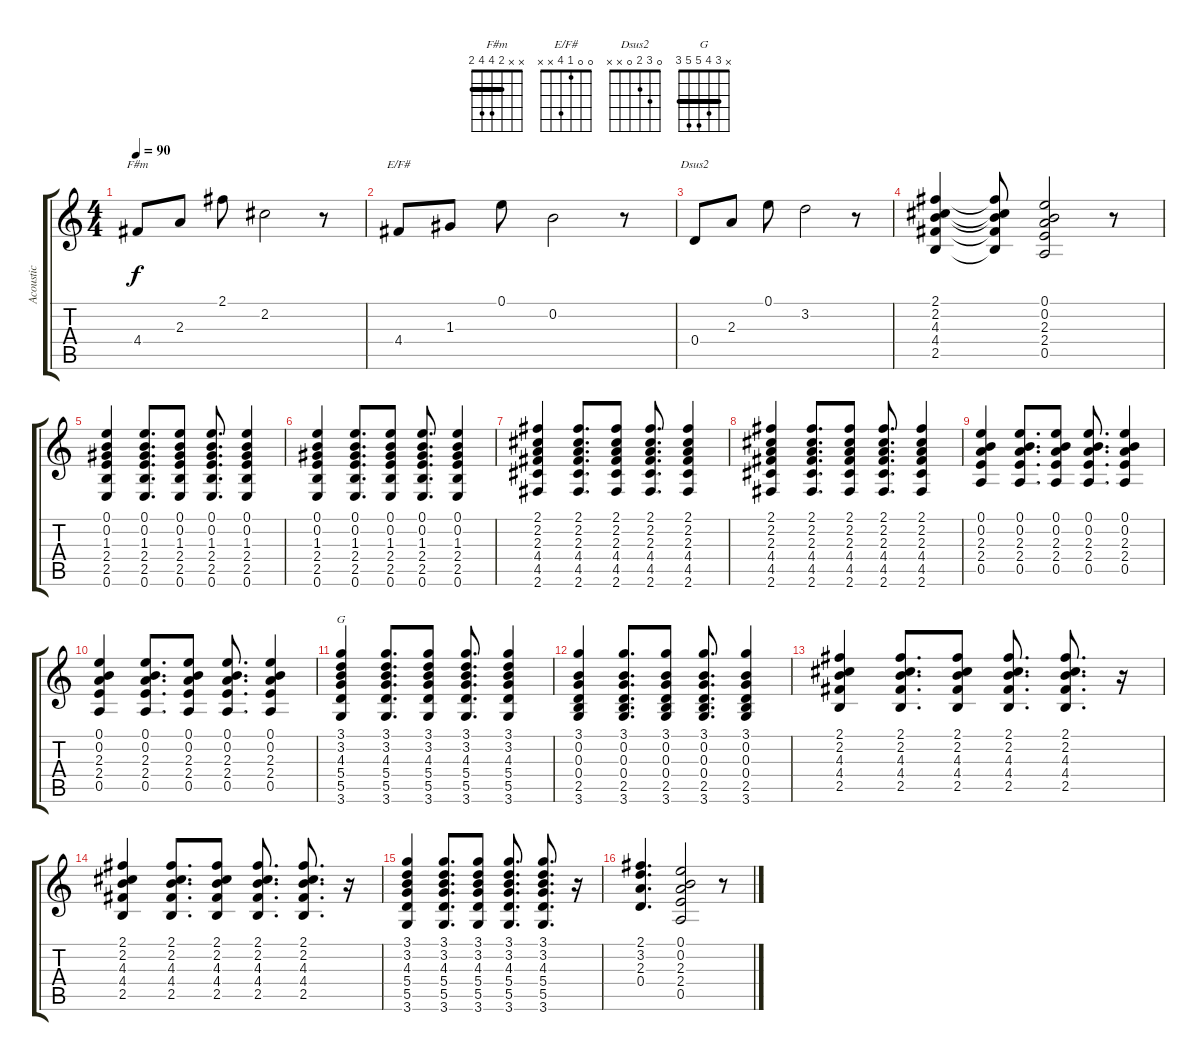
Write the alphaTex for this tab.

\track ("Acoustic" "Acoustic") {instrument acousticguitarnylon}
\staff {score tabs}
\tuning (E4 B3 G3 D3 A2 E2) {hide}
\chord ("F#m" x x 2 4 4 2) {barre 2}
\chord ("E/F#" 0 0 1 4 x x)
\chord ("Dsus2" 0 3 2 0 x x)
\chord ("G" x 3 4 5 5 3) {barre 3}
\ts (4 4)
\tempo 90
\clef g2
\ks c
4.4.8{ch "F#m" dy f} 2.3.8 2.1.8 2.2.2 r.8 |
4.4.8{ch "E/F#"} 1.3.8 0.1.8 0.2.2 r.8 |
0.4.8{ch "Dsus2"} 2.3.8 0.1.8 3.2.2 r.8 |
(2.1 2.2 4.3 4.4 2.5).4 (2.1{t} 2.2{t} 4.3{t} 4.4{t} 2.5{t}).8 (0.1 0.2 2.3 2.4 0.5).2 r.8 |
(0.1 0.2 1.3 2.4 2.5 0.6).4 (0.1 0.2 1.3 2.4 2.5 0.6).8{d} (0.1 0.2 1.3 2.4 2.5 0.6).8 (0.1 0.2 1.3 2.4 2.5 0.6).8{d} (0.1 0.2 1.3 2.4 2.5 0.6).4 |
(0.1 0.2 1.3 2.4 2.5 0.6).4 (0.1 0.2 1.3 2.4 2.5 0.6).8{d} (0.1 0.2 1.3 2.4 2.5 0.6).8 (0.1 0.2 1.3 2.4 2.5 0.6).8{d} (0.1 0.2 1.3 2.4 2.5 0.6).4 |
(2.1 2.2 2.3 4.4 4.5 2.6).4 (2.1 2.2 2.3 4.4 4.5 2.6).8{d} (2.1 2.2 2.3 4.4 4.5 2.6).8 (2.1 2.2 2.3 4.4 4.5 2.6).8{d} (2.1 2.2 2.3 4.4 4.5 2.6).4 |
(2.1 2.2 2.3 4.4 4.5 2.6).4 (2.1 2.2 2.3 4.4 4.5 2.6).8{d} (2.1 2.2 2.3 4.4 4.5 2.6).8 (2.1 2.2 2.3 4.4 4.5 2.6).8{d} (2.1 2.2 2.3 4.4 4.5 2.6).4 |
(0.1 0.2 2.3 2.4 0.5).4 (0.1 0.2 2.3 2.4 0.5).8{d} (0.1 0.2 2.3 2.4 0.5).8 (0.1 0.2 2.3 2.4 0.5).8{d} (0.1 0.2 2.3 2.4 0.5).4 |
(0.1 0.2 2.3 2.4 0.5).4 (0.1 0.2 2.3 2.4 0.5).8{d} (0.1 0.2 2.3 2.4 0.5).8 (0.1 0.2 2.3 2.4 0.5).8{d} (0.1 0.2 2.3 2.4 0.5).4 |
(3.1 3.2 4.3 5.4 5.5 3.6).4{ch "G"} (3.1 3.2 4.3 5.4 5.5 3.6).8{d} (3.1 3.2 4.3 5.4 5.5 3.6).8 (3.1 3.2 4.3 5.4 5.5 3.6).8{d} (3.1 3.2 4.3 5.4 5.5 3.6).4 |
(3.1 0.2 0.3 0.4 2.5 3.6).4 (3.1 0.2 0.3 0.4 2.5 3.6).8{d} (3.1 0.2 0.3 0.4 2.5 3.6).8 (3.1 0.2 0.3 0.4 2.5 3.6).8{d} (3.1 0.2 0.3 0.4 2.5 3.6).4 |
(2.1 2.2 4.3 4.4 2.5).4 (2.1 2.2 4.3 4.4 2.5).8{d} (2.1 2.2 4.3 4.4 2.5).8 (2.1 2.2 4.3 4.4 2.5).8{d} (2.1 2.2 4.3 4.4 2.5).8{d} r.16 |
(2.1 2.2 4.3 4.4 2.5).4 (2.1 2.2 4.3 4.4 2.5).8{d} (2.1 2.2 4.3 4.4 2.5).8 (2.1 2.2 4.3 4.4 2.5).8{d} (2.1 2.2 4.3 4.4 2.5).8{d} r.16 |
(3.1 3.2 4.3 5.4 5.5 3.6).4 (3.1 3.2 4.3 5.4 5.5 3.6).8{d} (3.1 3.2 4.3 5.4 5.5 3.6).8 (3.1 3.2 4.3 5.4 5.5 3.6).8{d} (3.1 3.2 4.3 5.4 5.5 3.6).8{d} r.16 |
(2.1 3.2 2.3 0.4).4{d} (0.1 0.2 2.3 2.4 0.5).2 r.8
